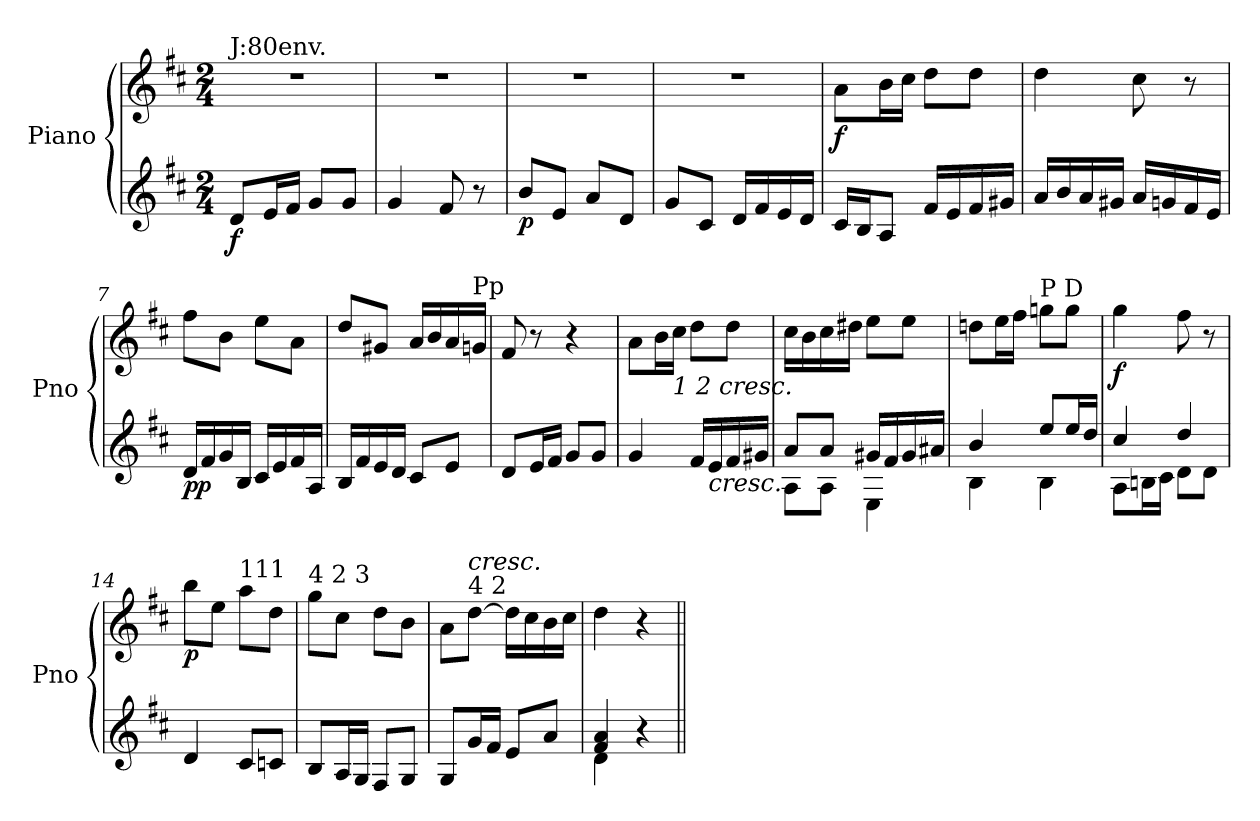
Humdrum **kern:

**kern	**kern	**dynam
*part1	*part1	*part1
*staff2	*staff1	*staff1/2
*I"Piano	*	*
*I'Pno	*	*
*clefG2	*clefG2	*
*k[f#c#]	*k[f#c#]	*
*M2/4	*M2/4	*
=1	=1	=1
!	!LO:TX:a:t=J&colon;80env.	!
!	!	!LO:DY:b=2
8d/L	2r	f
16e/K	.	.
16f#/Jk	.	.
8g/L	.	.
8g/J	.	.
=2	=2	=2
4g/	2r	.
8f#/	.	.
8r	.	.
=3	=3	=3
!	!	!LO:DY:b=2
8b/L	2r	p
8e/J	.	.
8a/L	.	.
8d/J	.	.
=4	=4	=4
8g/L	2r	.
8c#/J	.	.
16d/LL	.	.
16f#/	.	.
16e/	.	.
16d/JJ	.	.
=5	=5	=5
!	!	!LO:DY:b
16c#/LL	8a\L	f
16B/J	.	.
8A/J	16b\L	.
.	16cc#\JJ	.
16f#/LL	8dd\L	.
16e/	.	.
16f#/	8dd\J	.
16g#X/JJ	.	.
=6	=6	=6
16a/LL	4dd\	.
16b/	.	.
16a/	.	.
16g#X/JJ	.	.
16a/LL	8cc#\	.
16gn/	.	.
16f#/	8r	.
16e/JJ	.	.
!!LO:LB:g=z
=7	=7	=7
!	!	!LO:DY:b=2
!	!	!LO:DY:n=1:b
16d/LL	8ff#\L	p p
16f#/	.	.
16g/	8b\J	.
16B/JJ	.	.
16c#/LL	8ee\L	.
16e/	.	.
16f#/	8a\J	.
16A/JJ	.	.
=8	=8	=8
16B/LL	8dd/L	.
16f#/	.	.
16e/	8g#X/J	.
16d/JJ	.	.
8c#/L	16a/LL	.
.	16b/	.
8e/J	16a/	.
!	!LO:TX:a:t=Pp	!
.	16gn/JJ	.
=9	=9	=9
8d/L	8f#/	.
16e/L	8r	.
16f#/JJ	.	.
8g/L	4r	.
8g/J	.	.
=10	=10	=10
4g/	8a\L	.
.	16b\L	.
!	!LO:TX:b:i:t=1 2 cresc.	!
.	16cc#\JJ	.
16f#/LL	8dd\L	.
!LO:TX:b:i:t=cresc.	!	!
16e/	.	.
16f#/	8dd\J	.
16g#X/JJ	.	.
=11	=11	=11
*^	*	*
8a/L	8A\L	16cc#\LL	.
.	.	16b\	.
8a/J	8A\J	16cc#\	.
.	.	16dd#X\JJ	.
16g#X/LL	4E\	8ee\L	.
16f#/	.	.	.
16g#/	.	8ee\J	.
16a#X/JJ	.	.	.
!!LO:LB:g=z
=12	=12	=12	=12
4b/	4B\	8ddn\L	.
.	.	16ee\L	.
.	.	16ff#\JJ	.
!	!	!LO:TX:a:t=P D	!
8ee/L	4B\	8ggn\L	.
16ee/K	.	8gg\J	.
16dd/Jk	.	.	.
=13	=13	=13	=13
!	!	!	!LO:DY:b
4cc#/	8A\L	4gg\	f
.	16Bn\L	.	.
.	16c#\JJ	.	.
4dd/	8d\L	8ff#\	.
.	8d\J	8r	.
=14	=14	=14	=14
!	!	!	!LO:DY:b
*v	*v	*	*
4d/	8bb\L	p
.	8ee\J	.
!	!LO:TX:a:t=111	!
8c#/L	8aa\L	.
8cn/J	8dd\J	.
=15	=15	=15
!	!LO:TX:a:t=4 2 3	!
8B/L	8gg\L	.
16A/L	8cc#\J	.
16G/JJ	.	.
8F#/L	8dd\L	.
8G/J	8b\J	.
=16	=16	=16
8G/L	8a\L	.
!	!LO:TX:a:t=4 2	!
!	!LO:TX:a:i:t=cresc.	!
16g/K	[>8dd\J	.
16f#/Jk	.	.
8e/L	16dd\LL]	.
.	16cc#\	.
8a/J	16b\	.
.	16cc#\JJ	.
=17	=17	=17
*^	*	*
4f#/ 4a/	4d\	4dd\	.
4r	4ryy	4r	.
*v	*v	*	*
=||	=||	=||
*-	*-	*-
